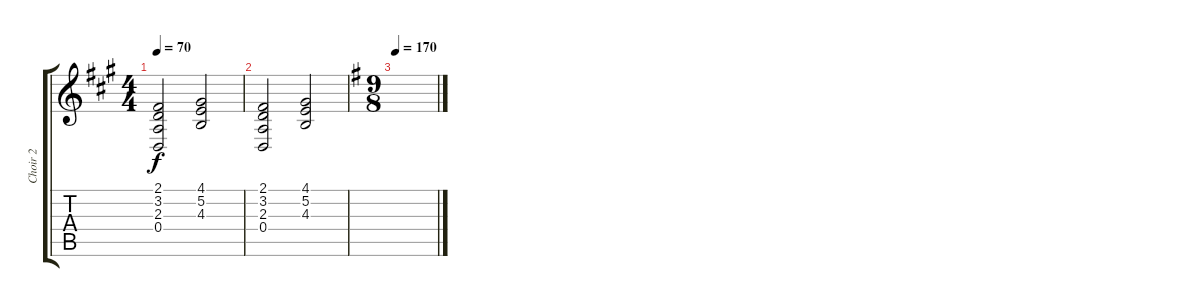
\track ("Choir 2" "Choir 2") {instrument pad4choir}
\staff {score tabs}
\tuning (E4 B3 G3 D3 A2 E2) {hide}
\ts (4 4)
\tempo 70
\clef g2
\ks a
(2.1 3.2 2.3 0.4).2{dy f} (4.1 5.2 4.3).2 |
(2.1 3.2 2.3 0.4).2 (4.1 5.2 4.3).2 |
\ts (9 8)
\tempo 220
\tempo 170
\ks g
